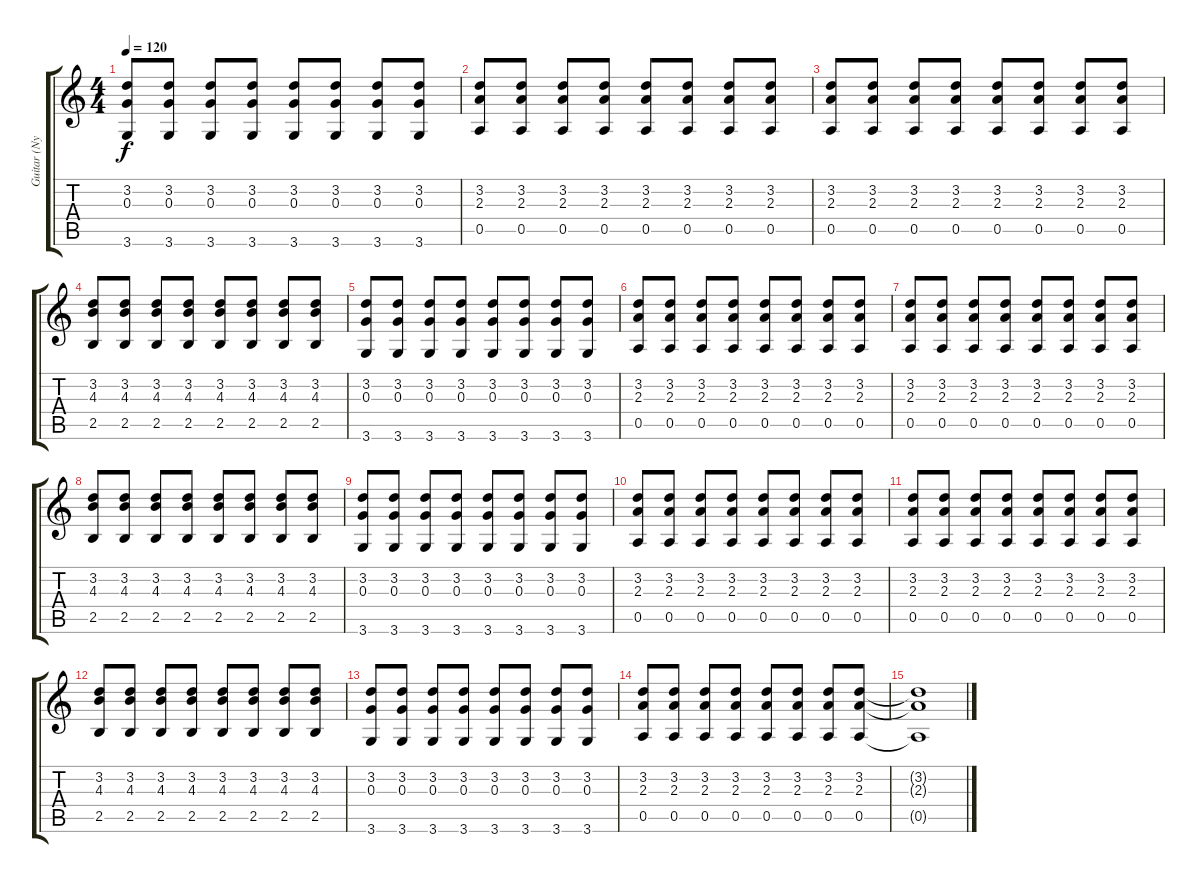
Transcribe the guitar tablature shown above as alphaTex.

\track ("Guitar (Nylon)" "Guitar (Ny") {instrument acousticguitarnylon}
\staff {score tabs}
\tuning (E4 B3 G3 D3 A2 E2) {hide}
\ts (4 4)
\tempo 120
\clef g2
\ks c
(3.2 0.3 3.6).8{dy f} (3.2 0.3 3.6).8 (3.2 0.3 3.6).8 (3.2 0.3 3.6).8 (3.2 0.3 3.6).8 (3.2 0.3 3.6).8 (3.2 0.3 3.6).8 (3.2 0.3 3.6).8 |
(3.2 2.3 0.5).8 (3.2 2.3 0.5).8 (3.2 2.3 0.5).8 (3.2 2.3 0.5).8 (3.2 2.3 0.5).8 (3.2 2.3 0.5).8 (3.2 2.3 0.5).8 (3.2 2.3 0.5).8 |
(3.2 2.3 0.5).8 (3.2 2.3 0.5).8 (3.2 2.3 0.5).8 (3.2 2.3 0.5).8 (3.2 2.3 0.5).8 (3.2 2.3 0.5).8 (3.2 2.3 0.5).8 (3.2 2.3 0.5).8 |
(3.2 4.3 2.5).8 (3.2 4.3 2.5).8 (3.2 4.3 2.5).8 (3.2 4.3 2.5).8 (3.2 4.3 2.5).8 (3.2 4.3 2.5).8 (3.2 4.3 2.5).8 (3.2 4.3 2.5).8 |
(3.2 0.3 3.6).8 (3.2 0.3 3.6).8 (3.2 0.3 3.6).8 (3.2 0.3 3.6).8 (3.2 0.3 3.6).8 (3.2 0.3 3.6).8 (3.2 0.3 3.6).8 (3.2 0.3 3.6).8 |
(3.2 2.3 0.5).8 (3.2 2.3 0.5).8 (3.2 2.3 0.5).8 (3.2 2.3 0.5).8 (3.2 2.3 0.5).8 (3.2 2.3 0.5).8 (3.2 2.3 0.5).8 (3.2 2.3 0.5).8 |
(3.2 2.3 0.5).8 (3.2 2.3 0.5).8 (3.2 2.3 0.5).8 (3.2 2.3 0.5).8 (3.2 2.3 0.5).8 (3.2 2.3 0.5).8 (3.2 2.3 0.5).8 (3.2 2.3 0.5).8 |
(3.2 4.3 2.5).8 (3.2 4.3 2.5).8 (3.2 4.3 2.5).8 (3.2 4.3 2.5).8 (3.2 4.3 2.5).8 (3.2 4.3 2.5).8 (3.2 4.3 2.5).8 (3.2 4.3 2.5).8 |
(3.2 0.3 3.6).8 (3.2 0.3 3.6).8 (3.2 0.3 3.6).8 (3.2 0.3 3.6).8 (3.2 0.3 3.6).8 (3.2 0.3 3.6).8 (3.2 0.3 3.6).8 (3.2 0.3 3.6).8 |
(3.2 2.3 0.5).8 (3.2 2.3 0.5).8 (3.2 2.3 0.5).8 (3.2 2.3 0.5).8 (3.2 2.3 0.5).8 (3.2 2.3 0.5).8 (3.2 2.3 0.5).8 (3.2 2.3 0.5).8 |
(3.2 2.3 0.5).8 (3.2 2.3 0.5).8 (3.2 2.3 0.5).8 (3.2 2.3 0.5).8 (3.2 2.3 0.5).8 (3.2 2.3 0.5).8 (3.2 2.3 0.5).8 (3.2 2.3 0.5).8 |
(3.2 4.3 2.5).8 (3.2 4.3 2.5).8 (3.2 4.3 2.5).8 (3.2 4.3 2.5).8 (3.2 4.3 2.5).8 (3.2 4.3 2.5).8 (3.2 4.3 2.5).8 (3.2 4.3 2.5).8 |
(3.2 0.3 3.6).8 (3.2 0.3 3.6).8 (3.2 0.3 3.6).8 (3.2 0.3 3.6).8 (3.2 0.3 3.6).8 (3.2 0.3 3.6).8 (3.2 0.3 3.6).8 (3.2 0.3 3.6).8 |
(3.2 2.3 0.5).8 (3.2 2.3 0.5).8 (3.2 2.3 0.5).8 (3.2 2.3 0.5).8 (3.2 2.3 0.5).8 (3.2 2.3 0.5).8 (3.2 2.3 0.5).8 (3.2 2.3 0.5).8 |
(3.2{t} 2.3{t} 0.5{t}).1
